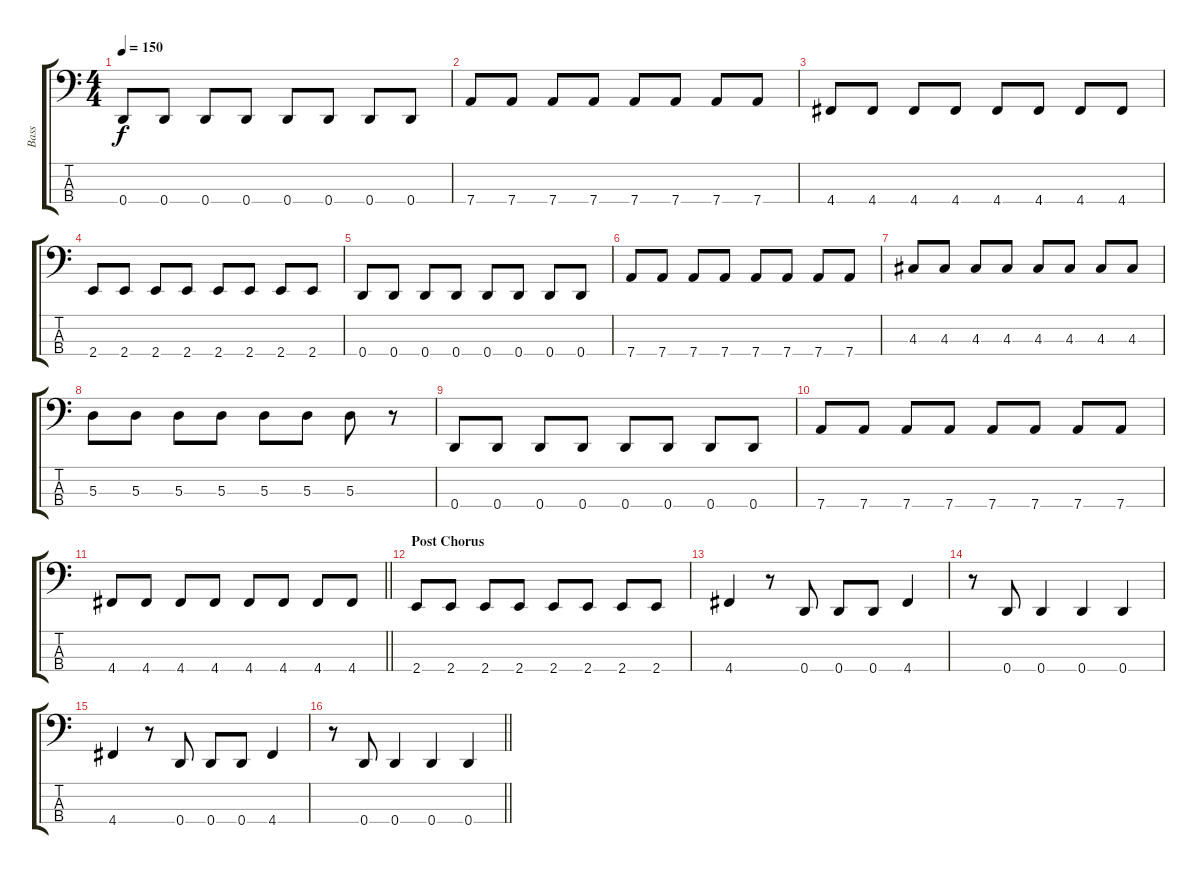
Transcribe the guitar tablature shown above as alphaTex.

\track ("Bass" "Bass") {instrument electricbasspick}
\staff {score tabs}
\tuning (G2 D2 A1 D1) {hide}
\ts (4 4)
\tempo 150
\clef f4
\ks c
0.4.8{dy f} 0.4.8 0.4.8 0.4.8 0.4.8 0.4.8 0.4.8 0.4.8 |
7.4.8 7.4.8 7.4.8 7.4.8 7.4.8 7.4.8 7.4.8 7.4.8 |
4.4.8 4.4.8 4.4.8 4.4.8 4.4.8 4.4.8 4.4.8 4.4.8 |
2.4.8 2.4.8 2.4.8 2.4.8 2.4.8 2.4.8 2.4.8 2.4.8 |
0.4.8 0.4.8 0.4.8 0.4.8 0.4.8 0.4.8 0.4.8 0.4.8 |
7.4.8 7.4.8 7.4.8 7.4.8 7.4.8 7.4.8 7.4.8 7.4.8 |
4.3.8 4.3.8 4.3.8 4.3.8 4.3.8 4.3.8 4.3.8 4.3.8 |
5.3.8 5.3.8 5.3.8 5.3.8 5.3.8 5.3.8 5.3.8 r.8 |
0.4.8 0.4.8 0.4.8 0.4.8 0.4.8 0.4.8 0.4.8 0.4.8 |
7.4.8 7.4.8 7.4.8 7.4.8 7.4.8 7.4.8 7.4.8 7.4.8 |
\barLineRight lightlight
4.4.8 4.4.8 4.4.8 4.4.8 4.4.8 4.4.8 4.4.8 4.4.8 |
\section ("" "Post Chorus")
2.4.8 2.4.8 2.4.8 2.4.8 2.4.8 2.4.8 2.4.8 2.4.8 |
4.4.4 r.8 0.4.8 0.4.8 0.4.8 4.4.4 |
r.8 0.4.8 0.4.4 0.4.4 0.4.4 |
4.4.4 r.8 0.4.8 0.4.8 0.4.8 4.4.4 |
\barLineRight lightlight
r.8 0.4.8 0.4.4 0.4.4 0.4.4
